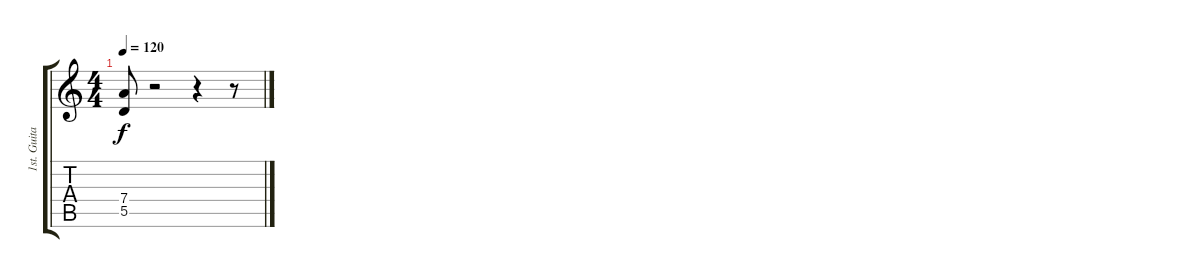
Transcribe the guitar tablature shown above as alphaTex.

\track ("1st. Guitar L" "1st. Guita") {instrument overdrivenguitar}
\staff {score tabs}
\tuning (E4 B3 G3 D3 A2 E2) {hide}
\ts (4 4)
\tempo 120
\clef g2
\ks c
(7.4 5.5).8{dy f} r.2 r.4 r.8
